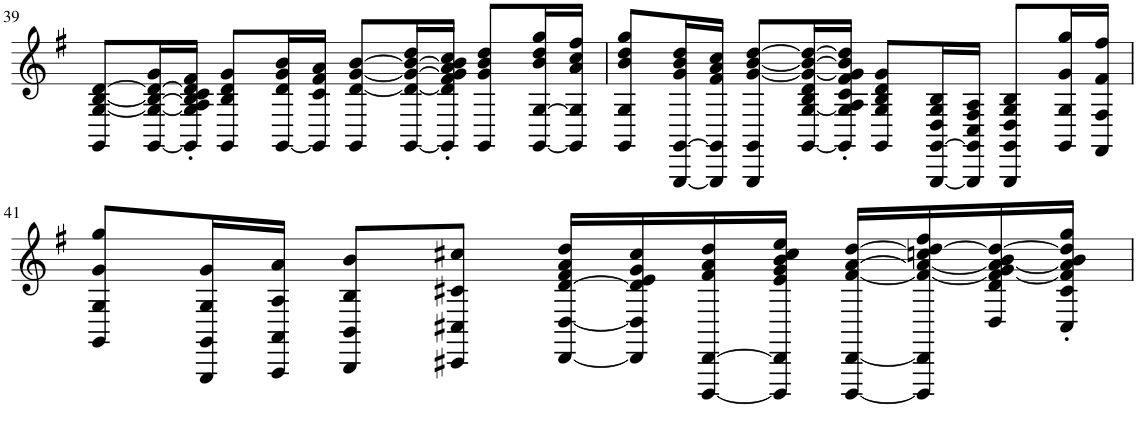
**kern
*part1
*staff1
*I"Violin I
*I'Vin i.
!!LO:PB:g=z
*clefG2
*k[f#]
*M4/4
=39
8GG/ [8G/ [8B/ [8d/L
[16GG/ 16G/_ 16B/_ 16d/_ 16g/L
16GG/]' 16G/]' 16A/' 16B/]' 16c/' 16d/]' 16f#/'JJ
8GG/ 8B/ 8d/ 8g/L
[16GG/ 16d/ 16g/ 16b/L
16GG/] 16c/ 16f#/ 16a/JJ
8GG/ [8d/ [8g/ [8b/L
[16GG/ 16d/_ 16g/_ 16b/_ 16dd/L
16GG/]' 16d/]' 16f#/' 16g/]' 16a/' 16b/]' 16cc/'JJ
8GG/ 8g/ 8b/ 8dd/L
[16GG/ [16G/ 16b/ 16dd/ 16gg/L
16GG/] 16G/] 16a/ 16cc/ 16ff#/JJ
=40
8GG/ 8G/ 8b/ 8dd/ 8gg/L
[16GGG/ [16GG/ 16g/ 16b/ 16dd/L
16GGG/] 16GG/] 16f#/ 16a/ 16cc/JJ
8GGG/ 8GG/ [8g/ [8b/ [8dd/L
[16GG/ [16G/ 16B/ 16d/ 16g/_ 16b/_ 16dd/_L
16GG/]' 16G/]' 16A/' 16c/' 16f#/' 16g/]' 16b/]' 16dd/]'JJ
8GG/ 8G/ 8B/ 8d/ 8g/L
[16GGG/ [16GG/ 16D/ 16G/ 16B/L
16GGG/] 16GG/] 16C/ 16F#/ 16A/JJ
8GGG/ 8GG/ 8D/ 8G/ 8B/L
16GG/ 16G/ 16g/ 16gg/L
16FF#/ 16F#/ 16f#/ 16ff#/JJ
!!LO:LB:g=z
=41
8GG/ 8G/ 8g/ 8gg/L
16GGG/ 16GG/ 16G/ 16g/L
16AAA/ 16AA/ 16A/ 16a/JJ
8BBB/ 8BB/ 8B/ 8b/L
8CC#X/ 8C#X/ 8c#X/ 8cc#X/J
[16DD/ [16D/ [16d/ 16f#/ 16a/ 16dd/LL
16DD/] 16D/] 16d/] 16e/ 16g/ 16cc#/
[16DDD/ [16DD/ 16f#/ 16a/ 16dd/
16DDD/] 16DD/] 16e/ 16g/ 16b/ 16cc#/ 16ee/JJ
[16DDD/ [16DD/ [16f#/ [16a/ [16dd/LL
16DDD/] 16DD/] 16f#/_ 16a/_ 16ccn/ 16dd/_ 16ff#/
16D/ 16d/ 16f#/_ 16g/ 16a/_ 16b/ 16dd/_
16C#/' 16c#/' 16f#/]' 16a/]' 16b/' 16dd/]' 16gg/'JJ
=
*-
